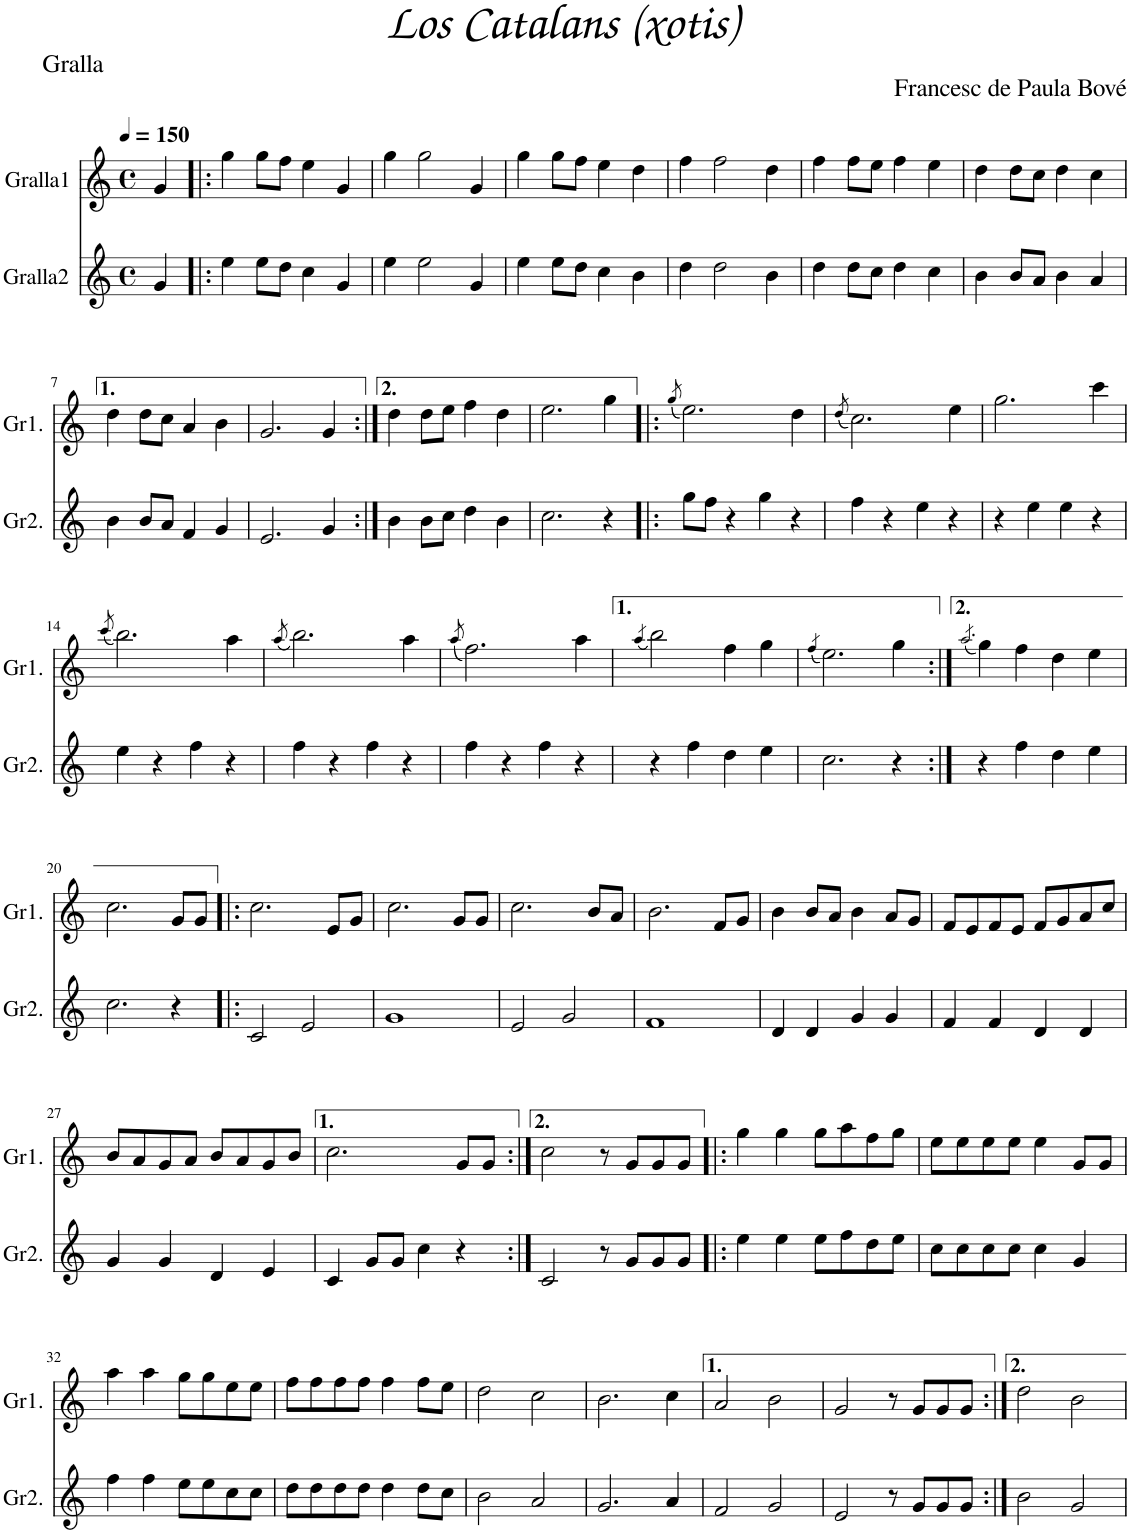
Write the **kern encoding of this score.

**kern	**kern
*part2	*part1
*staff2	*staff1
*I"Gralla2	*I"Gralla1
*I'Gr2.	*I'Gr1.
*clefG2	*clefG2
*k[]	*k[]
*M4/4	*M4/4
*met(c)	*met(c)
*MM150	*MM150
=	=
4g/	4g/
=1!|:	=1!|:
4ee\	4gg\
8ee\L	8gg\L
8dd\J	8ff\J
4cc\	4ee\
4g/	4g/
=2	=2
4ee\	4gg\
2ee\	2gg\
4g/	4g/
=3	=3
4ee\	4gg\
8ee\L	8gg\L
8dd\J	8ff\J
4cc\	4ee\
4b\	4dd\
=4	=4
4dd\	4ff\
2dd\	2ff\
4b\	4dd\
=5	=5
4dd\	4ff\
8dd\L	8ff\L
8cc\J	8ee\J
4dd\	4ff\
4cc\	4ee\
=6	=6
4b\	4dd\
8b/L	8dd\L
8a/J	8cc\J
4b\	4dd\
4a/	4cc\
!!LO:LB:g=z
=7	=7
4b\	4dd\
8b/L	8dd\L
8a/J	8cc\J
4f/	4a/
4g/	4b\
=8	=8
2.e/	2.g/
4g/	4g/
=9:|!	=9:|!
4b\	4dd\
8b\L	8dd\L
8cc\J	8ee\J
4dd\	4ff\
4b\	4dd\
=10	=10
2.cc\	2.ee\
4r	4gg\
=11!|:	=11!|:
.	(8qgg/
8gg\L	2.ee\)
8ff\J	.
4r	.
4gg\	.
4r	4dd\
=12	=12
.	(8qdd/
4ff\	2.cc\)
4r	.
4ee\	.
4r	4ee\
=13	=13
4r	2.gg\
4ee\	.
4ee\	.
4r	4ccc\
!!LO:LB:g=z
=14	=14
.	(8qccc/
4ee\	2.bb\)
4r	.
4ff\	.
4r	4aa\
=15	=15
.	(8qaa/
4ff\	2.bb\)
4r	.
4ff\	.
4r	4aa\
=16	=16
.	(8qaa/
4ff\	2.ff\)
4r	.
4ff\	.
4r	4aa\
=17	=17
.	(4qaa/
4r	2bb\)
4ff\	.
4dd\	4ff\
4ee\	4gg\
=18	=18
.	(4qff/
2.cc\	2.ee\)
4r	4gg\
=19:|!	=19:|!
.	(2qaa/
4r	4gg\)
4ff\	4ff\
4dd\	4dd\
4ee\	4ee\
!!LO:LB:g=z
=20	=20
2.cc\	2.cc\
4r	8g/L
.	8g/J
=21!|:	=21!|:
2c/	2.cc\
2e/	.
.	8e/L
.	8g/J
=22	=22
1g	2.cc\
.	8g/L
.	8g/J
=23	=23
2e/	2.cc\
2g/	.
.	8b/L
.	8a/J
=24	=24
1f	2.b\
.	8f/L
.	8g/J
=25	=25
4d/	4b\
4d/	8b/L
.	8a/J
4g/	4b\
4g/	8a/L
.	8g/J
=26	=26
4f/	8f/L
.	8e/
4f/	8f/
.	8e/J
4d/	8f/L
.	8g/
4d/	8a/
.	8cc/J
!!LO:LB:g=z
=27	=27
4g/	8b/L
.	8a/
4g/	8g/
.	8a/J
4d/	8b/L
.	8a/
4e/	8g/
.	8b/J
=28	=28
4c/	2.cc\
8g/L	.
8g/J	.
4cc\	.
4r	8g/L
.	8g/J
=29:|!	=29:|!
2c/	2cc\
8r	8r
8g/L	8g/L
8g/	8g/
8g/J	8g/J
=30!|:	=30!|:
4ee\	4gg\
4ee\	4gg\
8ee\L	8gg\L
8ff\	8aa\
8dd\	8ff\
8ee\J	8gg\J
=31	=31
8cc\L	8ee\L
8cc\	8ee\
8cc\	8ee\
8cc\J	8ee\J
4cc\	4ee\
4g/	8g/L
.	8g/J
!!LO:LB:g=z
=32	=32
4ff\	4aa\
4ff\	4aa\
8ee\L	8gg\L
8ee\	8gg\
8cc\	8ee\
8cc\J	8ee\J
=33	=33
8dd\L	8ff\L
8dd\	8ff\
8dd\	8ff\
8dd\J	8ff\J
4dd\	4ff\
8dd\L	8ff\L
8cc\J	8ee\J
=34	=34
2b\	2dd\
2a/	2cc\
=35	=35
2.g/	2.b\
4a/	4cc\
=36	=36
2f/	2a/
2g/	2b\
=37	=37
2e/	2g/
8r	8r
8g/L	8g/L
8g/	8g/
8g/J	8g/J
=38:|!	=38:|!
2b\	2dd\
2g/	2b\
=	=
*-	*-
